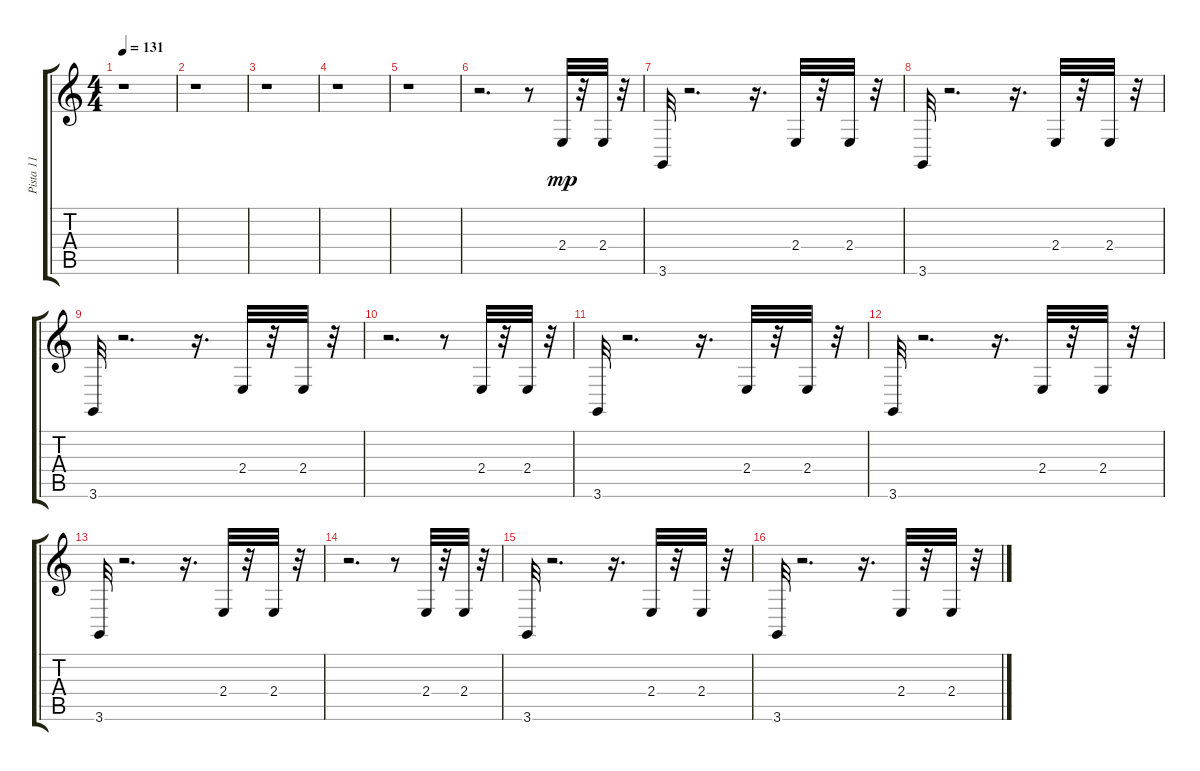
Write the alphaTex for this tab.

\track ("Pista 11" "Pista 11") {instrument synthdrum}
\staff {score tabs}
\tuning (E4 B3 G3 D3 A2 E2) {hide}
\ts (4 4)
\tempo 131
\clef g2
\ks c
r.1{dy mp} |
r.1 |
r.1 |
r.1 |
r.1 |
r.2{d} r.8 2.4.32 r.32 2.4.32 r.32 |
3.6.32 r.2{d} r.16{d} 2.4.32 r.32 2.4.32 r.32 |
3.6.32 r.2{d} r.16{d} 2.4.32 r.32 2.4.32 r.32 |
3.6.32 r.2{d} r.16{d} 2.4.32 r.32 2.4.32 r.32 |
r.2{d} r.8 2.4.32 r.32 2.4.32 r.32 |
3.6.32 r.2{d} r.16{d} 2.4.32 r.32 2.4.32 r.32 |
3.6.32 r.2{d} r.16{d} 2.4.32 r.32 2.4.32 r.32 |
3.6.32 r.2{d} r.16{d} 2.4.32 r.32 2.4.32 r.32 |
r.2{d} r.8 2.4.32 r.32 2.4.32 r.32 |
3.6.32 r.2{d} r.16{d} 2.4.32 r.32 2.4.32 r.32 |
3.6.32 r.2{d} r.16{d} 2.4.32 r.32 2.4.32 r.32
